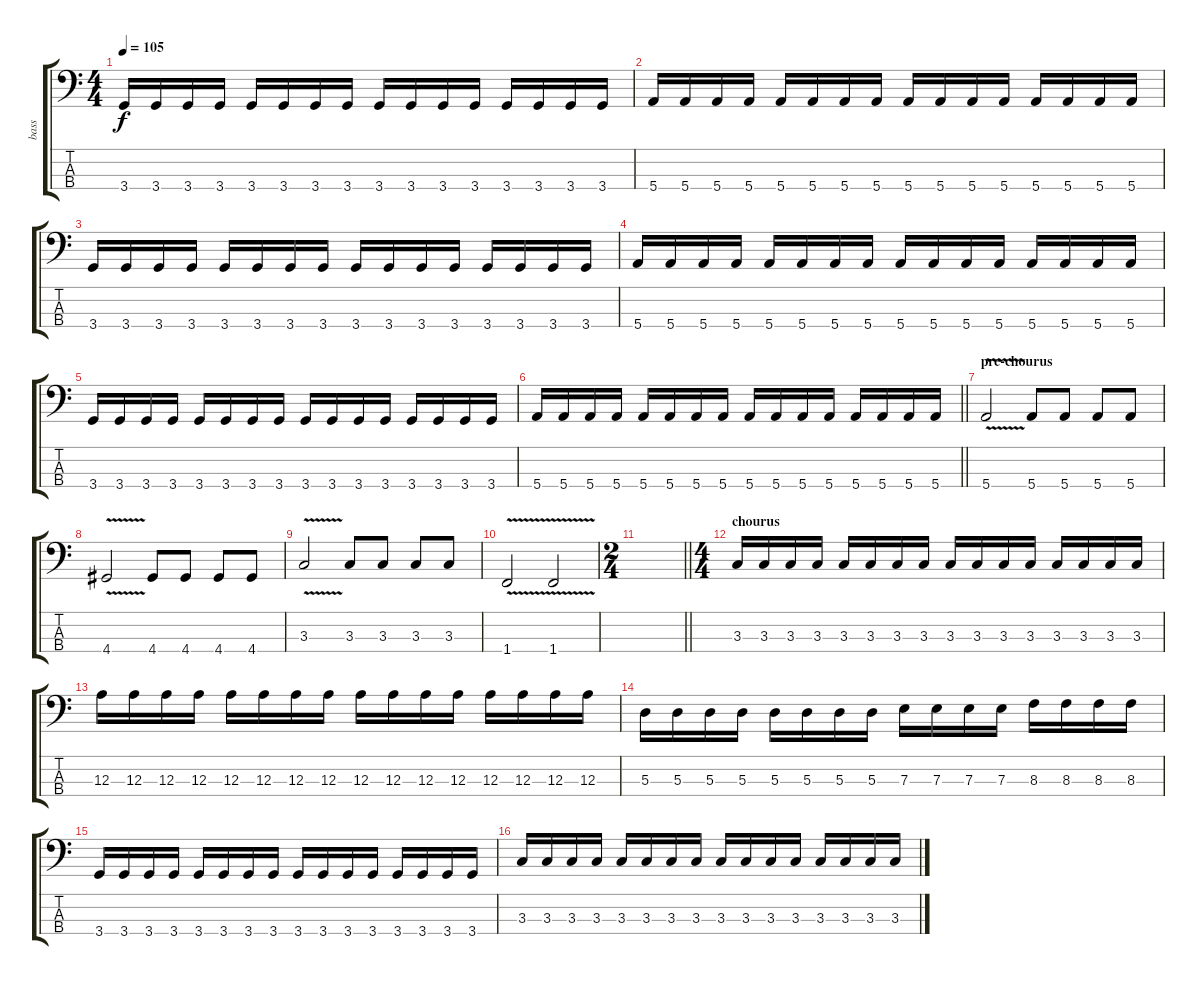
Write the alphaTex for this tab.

\track ("bass" "bass") {instrument electricbassfinger}
\staff {score tabs}
\tuning (G2 D2 A1 E1) {hide}
\ts (4 4)
\tempo 105
\clef f4
\ks c
3.4.16{dy f} 3.4.16 3.4.16 3.4.16 3.4.16 3.4.16 3.4.16 3.4.16 3.4.16 3.4.16 3.4.16 3.4.16 3.4.16 3.4.16 3.4.16 3.4.16 |
5.4.16 5.4.16 5.4.16 5.4.16 5.4.16 5.4.16 5.4.16 5.4.16 5.4.16 5.4.16 5.4.16 5.4.16 5.4.16 5.4.16 5.4.16 5.4.16 |
3.4.16 3.4.16 3.4.16 3.4.16 3.4.16 3.4.16 3.4.16 3.4.16 3.4.16 3.4.16 3.4.16 3.4.16 3.4.16 3.4.16 3.4.16 3.4.16 |
5.4.16 5.4.16 5.4.16 5.4.16 5.4.16 5.4.16 5.4.16 5.4.16 5.4.16 5.4.16 5.4.16 5.4.16 5.4.16 5.4.16 5.4.16 5.4.16 |
3.4.16 3.4.16 3.4.16 3.4.16 3.4.16 3.4.16 3.4.16 3.4.16 3.4.16 3.4.16 3.4.16 3.4.16 3.4.16 3.4.16 3.4.16 3.4.16 |
\barLineRight lightlight
5.4.16 5.4.16 5.4.16 5.4.16 5.4.16 5.4.16 5.4.16 5.4.16 5.4.16 5.4.16 5.4.16 5.4.16 5.4.16 5.4.16 5.4.16 5.4.16 |
\section ("" "pre-chourus")
5.4{v}.2 5.4.8 5.4.8 5.4.8 5.4.8 |
4.4{v}.2 4.4.8 4.4.8 4.4.8 4.4.8 |
3.3{v}.2 3.3.8 3.3.8 3.3.8 3.3.8 |
1.4{v}.2 1.4{v}.2 |
\ts (2 4)
\barLineRight lightlight
|
\ts (4 4)
\section ("" "chourus")
3.3.16 3.3.16 3.3.16 3.3.16 3.3.16 3.3.16 3.3.16 3.3.16 3.3.16 3.3.16 3.3.16 3.3.16 3.3.16 3.3.16 3.3.16 3.3.16 |
12.3.16 12.3.16 12.3.16 12.3.16 12.3.16 12.3.16 12.3.16 12.3.16 12.3.16 12.3.16 12.3.16 12.3.16 12.3.16 12.3.16 12.3.16 12.3.16 |
5.3.16 5.3.16 5.3.16 5.3.16 5.3.16 5.3.16 5.3.16 5.3.16 7.3.16 7.3.16 7.3.16 7.3.16 8.3.16 8.3.16 8.3.16 8.3.16 |
3.4.16 3.4.16 3.4.16 3.4.16 3.4.16 3.4.16 3.4.16 3.4.16 3.4.16 3.4.16 3.4.16 3.4.16 3.4.16 3.4.16 3.4.16 3.4.16 |
3.3.16 3.3.16 3.3.16 3.3.16 3.3.16 3.3.16 3.3.16 3.3.16 3.3.16 3.3.16 3.3.16 3.3.16 3.3.16 3.3.16 3.3.16 3.3.16
